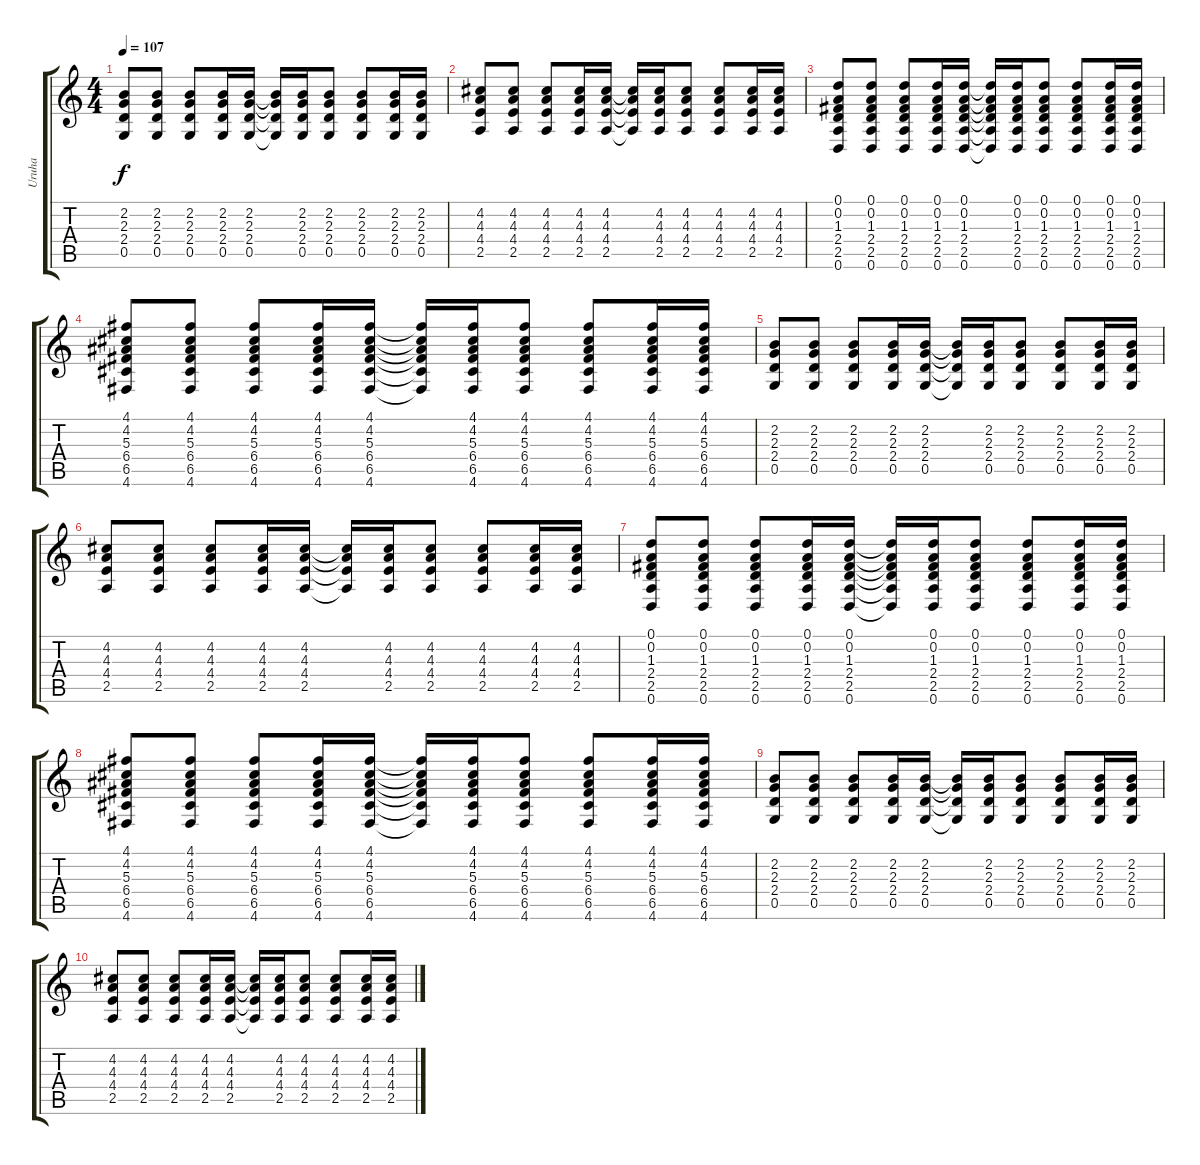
\track ("Uruha" "Uruha") {instrument distortionguitar}
\staff {score tabs}
\tuning (D4 A3 F3 C3 G2 D2) {hide}
\ts (4 4)
\tempo 107
\clef g2
\ks c
(2.2 2.3 2.4 0.5).8{dy f} (2.2 2.3 2.4 0.5).8 (2.2 2.3 2.4 0.5).8 (2.2 2.3 2.4 0.5).16 (2.2 2.3 2.4 0.5).16 (2.2{t} 2.3{t} 2.4{t} 0.5{t}).16 (2.2 2.3 2.4 0.5).16 (2.2 2.3 2.4 0.5).8 (2.2 2.3 2.4 0.5).8 (2.2 2.3 2.4 0.5).16 (2.2 2.3 2.4 0.5).16 |
(4.2 4.3 4.4 2.5).8 (4.2 4.3 4.4 2.5).8 (4.2 4.3 4.4 2.5).8 (4.2 4.3 4.4 2.5).16 (4.2 4.3 4.4 2.5).16 (4.2{t} 4.3{t} 4.4{t} 2.5{t}).16 (4.2 4.3 4.4 2.5).16 (4.2 4.3 4.4 2.5).8 (4.2 4.3 4.4 2.5).8 (4.2 4.3 4.4 2.5).16 (4.2 4.3 4.4 2.5).16 |
(0.1 0.2 1.3 2.4 2.5 0.6).8 (0.1 0.2 1.3 2.4 2.5 0.6).8 (0.1 0.2 1.3 2.4 2.5 0.6).8 (0.1 0.2 1.3 2.4 2.5 0.6).16 (0.1 0.2 1.3 2.4 2.5 0.6).16 (0.1{t} 0.2{t} 1.3{t} 2.4{t} 2.5{t} 0.6{t}).16 (0.1 0.2 1.3 2.4 2.5 0.6).16 (0.1 0.2 1.3 2.4 2.5 0.6).8 (0.1 0.2 1.3 2.4 2.5 0.6).8 (0.1 0.2 1.3 2.4 2.5 0.6).16 (0.1 0.2 1.3 2.4 2.5 0.6).16 |
(4.1 4.2 5.3 6.4 6.5 4.6).8 (4.1 4.2 5.3 6.4 6.5 4.6).8 (4.1 4.2 5.3 6.4 6.5 4.6).8 (4.1 4.2 5.3 6.4 6.5 4.6).16 (4.1 4.2 5.3 6.4 6.5 4.6).16 (4.1{t} 4.2{t} 5.3{t} 6.4{t} 6.5{t} 4.6{t}).16 (4.1 4.2 5.3 6.4 6.5 4.6).16 (4.1 4.2 5.3 6.4 6.5 4.6).8 (4.1 4.2 5.3 6.4 6.5 4.6).8 (4.1 4.2 5.3 6.4 6.5 4.6).16 (4.1 4.2 5.3 6.4 6.5 4.6).16 |
(2.2 2.3 2.4 0.5).8 (2.2 2.3 2.4 0.5).8 (2.2 2.3 2.4 0.5).8 (2.2 2.3 2.4 0.5).16 (2.2 2.3 2.4 0.5).16 (2.2{t} 2.3{t} 2.4{t} 0.5{t}).16 (2.2 2.3 2.4 0.5).16 (2.2 2.3 2.4 0.5).8 (2.2 2.3 2.4 0.5).8 (2.2 2.3 2.4 0.5).16 (2.2 2.3 2.4 0.5).16 |
(4.2 4.3 4.4 2.5).8 (4.2 4.3 4.4 2.5).8 (4.2 4.3 4.4 2.5).8 (4.2 4.3 4.4 2.5).16 (4.2 4.3 4.4 2.5).16 (4.2{t} 4.3{t} 4.4{t} 2.5{t}).16 (4.2 4.3 4.4 2.5).16 (4.2 4.3 4.4 2.5).8 (4.2 4.3 4.4 2.5).8 (4.2 4.3 4.4 2.5).16 (4.2 4.3 4.4 2.5).16 |
(0.1 0.2 1.3 2.4 2.5 0.6).8{volume 0} (0.1 0.2 1.3 2.4 2.5 0.6).8 (0.1 0.2 1.3 2.4 2.5 0.6).8 (0.1 0.2 1.3 2.4 2.5 0.6).16 (0.1 0.2 1.3 2.4 2.5 0.6).16 (0.1{t} 0.2{t} 1.3{t} 2.4{t} 2.5{t} 0.6{t}).16 (0.1 0.2 1.3 2.4 2.5 0.6).16 (0.1 0.2 1.3 2.4 2.5 0.6).8 (0.1 0.2 1.3 2.4 2.5 0.6).8 (0.1 0.2 1.3 2.4 2.5 0.6).16 (0.1 0.2 1.3 2.4 2.5 0.6).16 |
(4.1 4.2 5.3 6.4 6.5 4.6).8 (4.1 4.2 5.3 6.4 6.5 4.6).8 (4.1 4.2 5.3 6.4 6.5 4.6).8 (4.1 4.2 5.3 6.4 6.5 4.6).16 (4.1 4.2 5.3 6.4 6.5 4.6).16 (4.1{t} 4.2{t} 5.3{t} 6.4{t} 6.5{t} 4.6{t}).16 (4.1 4.2 5.3 6.4 6.5 4.6).16 (4.1 4.2 5.3 6.4 6.5 4.6).8 (4.1 4.2 5.3 6.4 6.5 4.6).8 (4.1 4.2 5.3 6.4 6.5 4.6).16 (4.1 4.2 5.3 6.4 6.5 4.6).16 |
(2.2 2.3 2.4 0.5).8 (2.2 2.3 2.4 0.5).8 (2.2 2.3 2.4 0.5).8 (2.2 2.3 2.4 0.5).16 (2.2 2.3 2.4 0.5).16 (2.2{t} 2.3{t} 2.4{t} 0.5{t}).16 (2.2 2.3 2.4 0.5).16 (2.2 2.3 2.4 0.5).8 (2.2 2.3 2.4 0.5).8 (2.2 2.3 2.4 0.5).16 (2.2 2.3 2.4 0.5).16 |
(4.2 4.3 4.4 2.5).8 (4.2 4.3 4.4 2.5).8 (4.2 4.3 4.4 2.5).8 (4.2 4.3 4.4 2.5).16 (4.2 4.3 4.4 2.5).16 (4.2{t} 4.3{t} 4.4{t} 2.5{t}).16 (4.2 4.3 4.4 2.5).16 (4.2 4.3 4.4 2.5).8 (4.2 4.3 4.4 2.5).8 (4.2 4.3 4.4 2.5).16 (4.2 4.3 4.4 2.5).16
